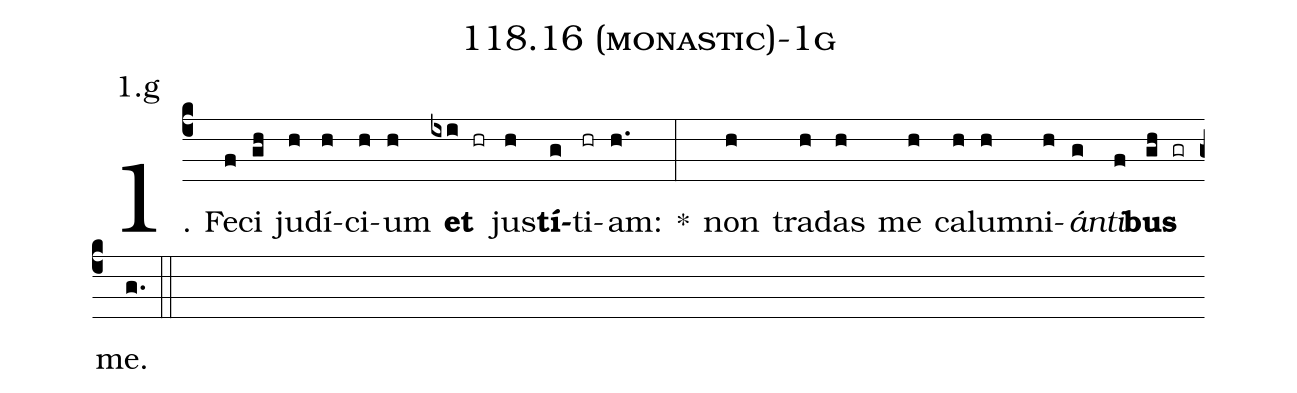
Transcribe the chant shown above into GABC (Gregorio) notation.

name: 118.16 (monastic)-1g;
annotation: 1.g;
%%
(c4)1. Fe(f)ci(gh) ju(h)dí(h)ci(h)um(h) <b>et</b>(ixi hr) jus(h)<b>tí</b>(g)ti(hr)am:(h.) *(:) non(h) tra(h)das(h) me(h) ca(h)lum(h)ni(h)<i>án</i>(g)<i>ti</i>(f)<b>bus</b>(gh gr) me.(g.) (::)
